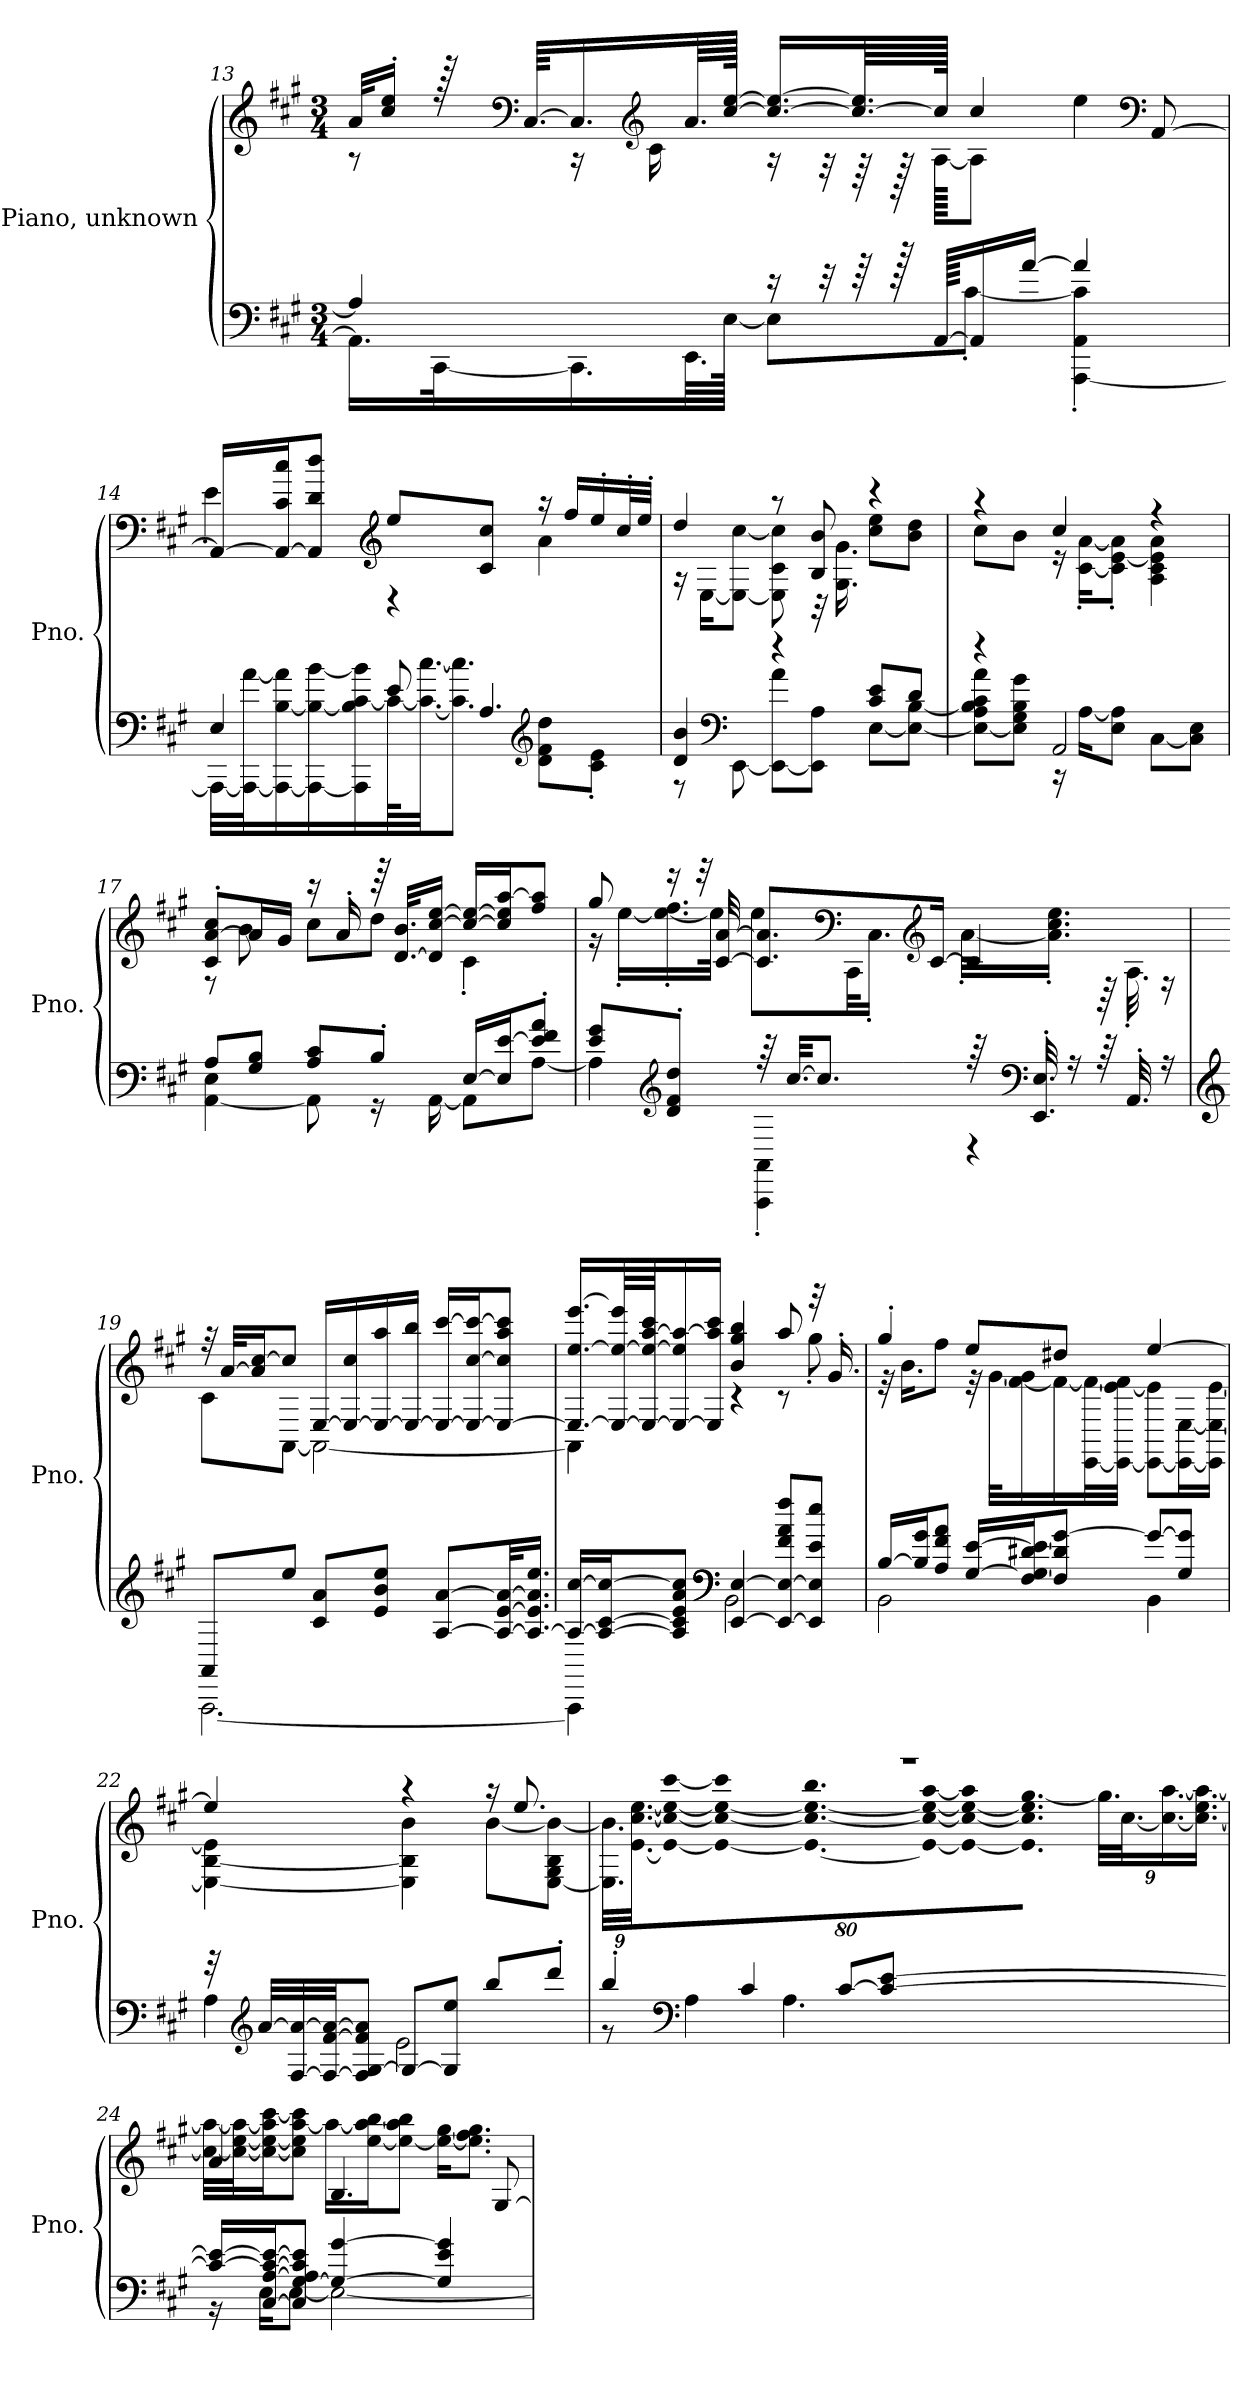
**kern	**kern
*part1	*part1
*staff2	*staff1
*I"Piano, unknown	*
*I'Pno.	*
!!LO:LB:g=z
*clefF4	*clefG2
*k[f#c#g#]	*k[f#c#g#]
*M3/4	*M3/4
=13	=13
*^	*^
4A/]	16.AA\LL]	32a/KLL	8r
.	.	16cc#/' 16ee/'JJ	.
.	[32CC#\K	128r	.
*	*	*clefF4	*
.	.	[64.C#/KKLL	.
.	16.CC#\]	16.C#/]	16r
*	*	*clefG2	*
.	.	.	16c#\
.	64.EE\LL	64.a/LL	.
.	[128E\JJJJk	[128cc#/ [128ee/JJJJk	.
16r	8E\L]	16.cc#/_ 16.ee/_LL	16r
32r	.	.	32r
64r	.	64.cc#/_ 64.ee/]LL	64r
128r	.	.	128r
[128AA/KKKLL	.	128cc#/JJJJk]	[128A\KKKKL
16AA/]	[8c#'\J	4cc#/	8A\J]
[16a/JJ	.	.	.
4a/]	[4AAA\' 4AA\' 4c#\]'	.	4ee\
*	*	*clefF4	*
.	.	[8AA/	.
!!LO:LB:g=z	!!
=14	=14	=14	=14
4E/	32AAA\LLL_	16AA/LL_	4e'\
.	32AAA\_ [32a\J	.	.
.	16AAA\_ [16B\ 16a\]	16AA/_ 16c#/ 16cc#/J	.
.	16AAA\_ 16B\_ [16b\	8AA/] 8d/ 8dd/J	.
.	16AAA\] 16B\] [16c#\ 16b\]	.	.
*	*	*clefG2	*
8e/	64c#\KL_	8ee/L	4r
.	32.c#\_ [32.cc#\JJ	.	.
.	8.c#\] 8.cc#\]J	.	.
4.A/	.	8c#/ 8cc#/J	.
*clefG2	*	*	*
.	8d\ 8f#\ 8dd\L	16r	4a\
.	.	16ff#/LL	.
.	8c#\' 8e\'J	16ee'/	.
.	.	32cc#'/L	.
.	.	32ee'/JJJ	.
=15	=15	=15	=15
4d/ 4b/	8r	4dd/	16r
.	.	.	[16E\KL
*clefF4	*	*	*
.	[8EE\	.	8E\_ [8cc#\J
4r	8EE\_ 8a\L	8r	8E\] 8c#\ 8cc#\]
.	8EE\] 8A\J	8B/ 8b/	32r
.	.	.	16.G#\ 16.g#\
8c#/ 8e/L	[8E\L	4r	8cc#\ 8ee\L
8d/J	8E\_ [8B\J	.	8b\ 8dd\J
!!LO:LB:g=z	!!
=16	=16	=16	=16
4r	8E\_ 8A\ 8B\] 8c#\ 8a\L	4r	8cc#\L
.	8E\] 8G#\ 8B\ 8g#\J	.	8b\J
2AA/	16r	4cc#/	16r
.	[16A\KL	.	[16c#\' [16a\'KL
.	8E\ 8A\]J	.	8c#\]' [8e\' 8a\]'J
.	[8C#\L	4r	4A\ 4c#\ 4e\] 4a\
.	8C#\] 8E\J	.	.
=17	=17	=17	=17
8A/L	[4AA\ 4E\	8c#/' [8a/' 8cc#/'L	8r
8G#/ 8B/J	.	16a/L]	8b\
.	.	16g#/JJ	.
8A/ 8c#/L	8AA\]	16r	8cc#\L
.	.	16a'/	.
8B'/J	16r	64r	8dd\J
.	.	[32.d/ 32.b/KLL	.
.	[16AA\	16d/] [16cc#/ [16ee/JJ	.
[16E/LL	8AA\L]	16cc#/_ 16ee/_LL	4c#'\
16E/] [16e/J	.	16cc#/] 16ee/] [16aa/J	.
8e/]' 8f#/' 8a/'J	[8A\J	8ff#/ 8aa/]J	.
!!LO:LB:g=z	!!
=18	=18	=18	=18
8e/ 8g#/L	4A\]	8gg#/	16r
.	.	.	[16ee'\LL
*clefG2	*	*	*
8d/' 8f#/' 8dd/'J	.	16r	16.ee\_' 16.ff#\'
.	.	32r	.
.	.	[32c#/ [32a/	32ee\JJk]
64r	4AAA\' 4AA\'	8.c#/] 8.a/]L	8ee\L
[32.cc#/KKL	.	.	.
8.cc#/J]	.	.	.
*	*	*clefF4	*
.	.	.	32CC#\KL
.	.	.	16.C#'\JJ
*	*	*clefG2	*
.	.	[16c#/Jk	.
64r	4r	4c#/]	[32a'\KLL
*clefF4	*	*	*
32.EE/' 32.E/'	.	.	.
.	.	.	16.a\]' 16.cc#\' 16.ee\'JJ
16r	.	.	.
64r	.	.	64r
32.AA'/	.	.	32.A'\
16r	.	.	16r
!!LO:PB:g=z	!!
=19	=19	=19	=19
*clefG2	*	*	*
8AA/L	[2.AAA\	32r	8c#\L
.	.	[32a/KLL	.
.	.	16a/] [16cc#/J	.
8ee/J	.	8cc#/J]	[8AA\J
8c#/ 8a/L	.	[16E/LL	2AA\_
.	.	16E/_ 16cc#/	.
8e/ 8b/ 8ee/J	.	16E/_ 16aa/	.
.	.	16E/_ 16bb/JJ	.
[8A/ [8a/L	.	16E/_ [16ccc#/LL	.
.	.	16E/_ [16cc#/ 16ccc#/_J	.
32A/_ [32e/ 32a/_KL	.	8E/_ 8cc#/] 8aa/ 8ccc#/]J	.
16.A/_ 16.e/] 16.a/] 16.ee/JJ	.	.	.
=20	=20	=20	=20
16A/_ [16cc#/LL	4AAA\]	16.E/_ [16.ee/ [16.eee/LL	4AA\]
16A/_ [16c#/ 16cc#/_J	.	.	.
.	.	64E/_ 64ee/_ 64eee/]LL	.
.	.	64E/_ 64ee/_ [64aa/ 64ccc#/JJ	.
8A/] 8c#/] 8e/ 8a/ 8cc#/]J	.	16E/_ 16ee/] 16aa/_	.
.	.	16E/] 16aa/] 16ccc#/JJ	.
*clefF4	*	*	*
[4EE/ [4E/	2BB\	4b/ 4gg#/ 4bb/	4r
8EE/_ 8E/_ 8f#/ 8a/ 8ff#/L	.	8aa/	8r
8EE/] 8E/] 8e/ 8ee/J	.	32r	8gg#'\
.	.	16.g#'/	.
!!LO:LB:g=z	!!
=21	=21	=21	=21
[16B/LL	2BB\	4gg#'/	32r
.	.	.	16.b\KL
16B/] 16g#/J	.	.	.
8A/ 8f#/ 8a/J	.	.	8ff#\J
[16G#/ [16e/LL	.	8ee/L	32r
.	.	.	[32g#\KLL
[16F#/ 16G#/] [16d#X/ 16e/]J	.	.	[16f#\ 16g#\]
8F#/] 8d#/] [8g#/J	.	8dd#X/J	16f#\_
.	.	.	[32EE\ 32f#\_L
.	.	.	32EE\_ [32e\ 32f#\]JJJ
8g#/L_	4BB\	[4ee/	8EE\_ 8e\]L
8G#/ 8g#/]J	.	.	16EE\_ [16E\L
.	.	.	16EE\] 16E\_ [16e\JJ
=22	=22	=22	=22
32r	4A\	4ee/]	4E\_ [4B\ 4e\]
*clefG2	*	*	*
[32a/LLL	.	.	.
[32F#/ 32a/_	.	.	.
32F#/_ [32f#/ 32a/_JJ	.	.	.
8F#/] [8G#/ 8f#/] 8a/]J	.	.	.
8G#/L_	2e\	4r	4E\] 4B\] 4b\
8G#/] 8ee/J	.	.	.
8bb/L	.	16r	[8b\L
.	.	8.ee/	.
8ddd'/J	.	.	[8E\ 8G#\ 8B\ 8b\_J
!!LO:LB:g=z	!!
=23	=23	=23	=23
*	*	*	*Xbrackettup
4bb'/	8r	2.r	36.E\] 36.b\]LLL
.	.	.	[36.e\ [36.cc#\ [36.ee\JJ
!	!	!	!LO:N:vis=8
.	.	.	640%71e\_ 640%71cc#\_ 640%71ee\_ [640%71ccc#\
*clefF4	*	*	*
.	4A\	.	.
!	!	!	!LO:N:vis=64
.	.	.	640%9e\_ 640%9cc#\_ 640%9ee\_ 640%9ccc#\]KKL
.	.	.	18.e\_ 18.cc#\_ 18.ee\_ 18.bb\J
4c#/	.	.	.
!	!	!	!LO:N:vis=8
.	.	.	640%71e\_ 640%71cc#\_ 640%71ee\_ [640%71aa\
.	4.A\	.	.
!	!	!	!LO:N:vis=64
.	.	.	640%9e\_ 640%9cc#\_ 640%9ee\_ 640%9aa\]KKL
.	.	.	18.e\] 18.cc#\] 18.ee\] [18.gg#\JJ
[8c#/L	.	.	36.gg#\LLL]
.	.	.	[36.cc#\J
.	.	.	18.cc#\_ [18.aa\
8c#/_ [8e/J	.	.	.
.	.	.	18.cc#\_ 18.ee\ 18.aa\_JJ
=24	=24	=24	=24
16c#/_ 16e/_LL	16r	4a/	32cc#\_ 32aa\_LLL
.	.	.	32cc#\_ [32ee\ 32aa\_J
[16C#/ [16A/ 16c#/_ 16e/_J	16E\KL	.	16cc#\_ 16ee\_ 16aa\] [16ccc#\J
8C#/] [8G#/ 8A/] 8c#/] 8e/]J	[8E\J	.	8cc#\] 8ee\] [8aa\ 8ccc#\]J
4G#/_ [4g#/	2E\_	4.B/	16aa\LL_
.	.	.	[16ee\ 16aa\] [16bb\J
.	.	.	8ee\_ 8aa\ 8bb\]J
4G#/] 4e/ 4g#/]	.	.	16ee\_ [16gg#\KL
.	.	.	8.ee\] 8.ff#\ 8.gg#\]J
.	.	[8G#/	.
*v	*v	*	*
*	*v	*v
=	=
*-	*-
